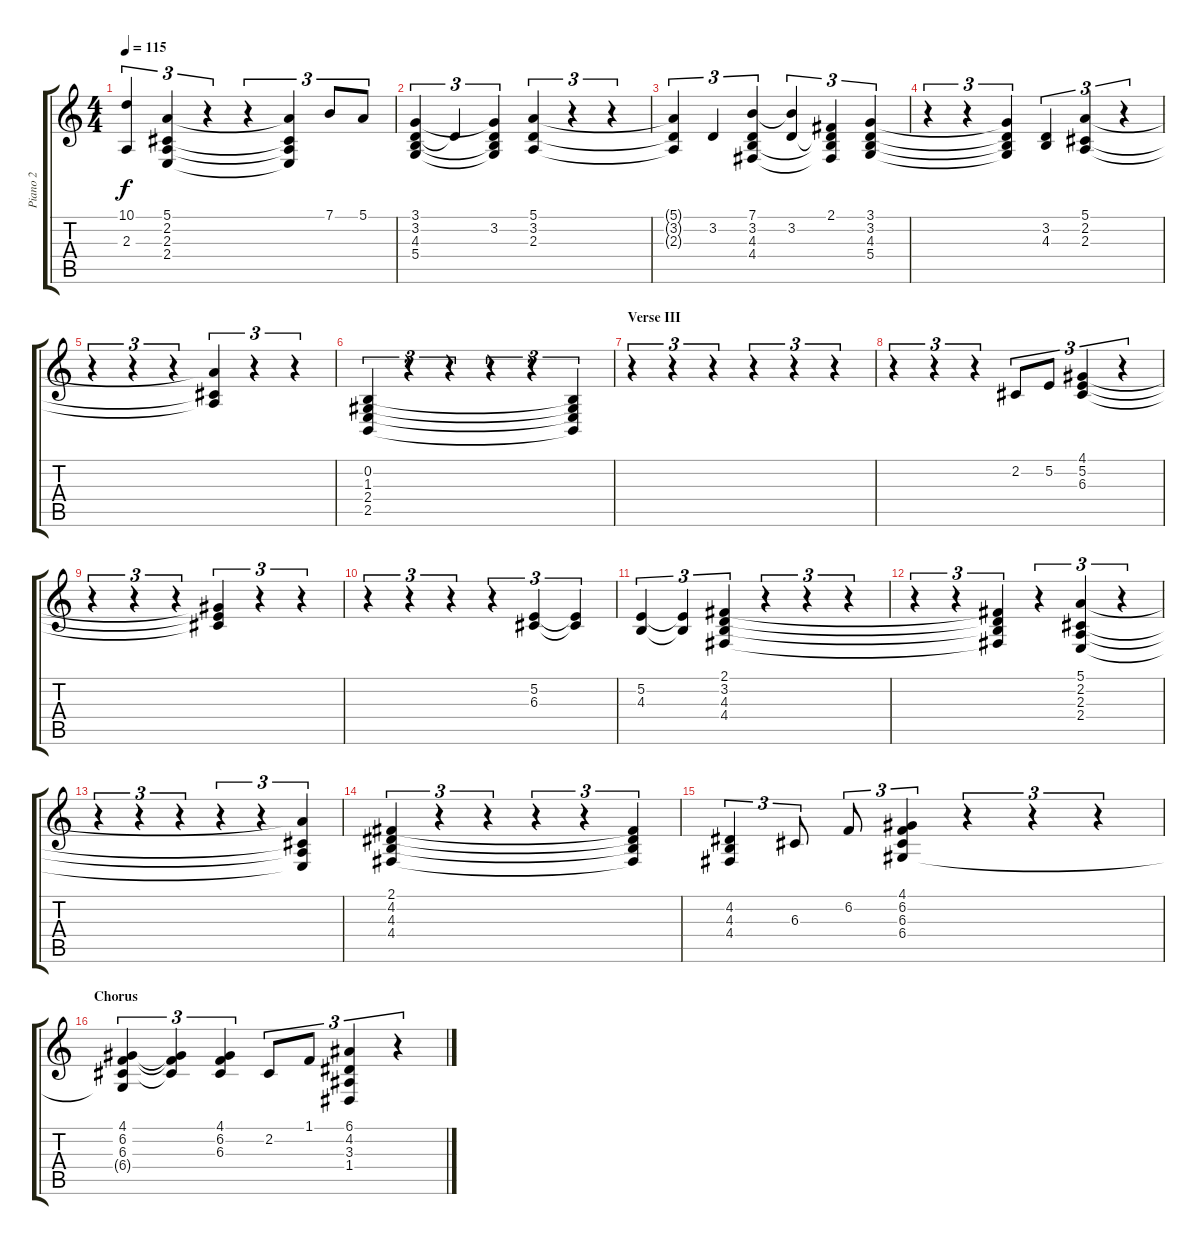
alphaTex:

\track ("Piano 2" "Piano 2") {instrument brightacousticpiano}
\staff {score tabs}
\tuning (E4 B3 G3 D3 A2 E2) {hide}
\ts (4 4)
\tempo 115
\clef g2
\ks c
(10.1 2.3{t}).4{tu (3 2) dy f} (5.1 2.2 2.3 2.4).4{tu (3 2)} r.4{tu (3 2)} r.4{tu (3 2)} (5.1{t} 2.2{t} 2.3{t} 2.4{t}).4{tu (3 2)} 7.1.8{tu (3 2)} 5.1.8{tu (3 2)} |
(3.1 3.2 4.3 5.4).4{tu (3 2)} 3.2{t}.4{tu (3 2)} (3.1{t} 3.2 4.3{t} 5.4{t}).4{tu (3 2)} (5.1 3.2 2.3).4{tu (3 2)} r.4{tu (3 2)} r.4{tu (3 2)} |
(5.1{t} 3.2{t} 2.3{t}).4{tu (3 2)} 3.2.4{tu (3 2)} (7.1 3.2 4.3 4.4).4{tu (3 2)} (7.1{t} 3.2).4{tu (3 2)} (2.1 3.2{t} 4.3{t} 4.4{t}).4{tu (3 2)} (3.1 3.2 4.3 5.4).4{tu (3 2)} |
r.4{tu (3 2)} r.4{tu (3 2)} (3.1{t} 3.2{t} 4.3{t} 5.4{t}).4{tu (3 2)} (3.2 4.3).4{tu (3 2)} (5.1 2.2 2.3).4{tu (3 2)} r.4{tu (3 2)} |
r.4{tu (3 2)} r.4{tu (3 2)} r.4{tu (3 2)} (5.1{t} 2.2{t} 2.3{t}).4{tu (3 2)} r.4{tu (3 2)} r.4{tu (3 2)} |
(0.2 1.3 2.4 2.5).4{tu (3 2)} r.4{tu (3 2)} r.4{tu (3 2)} r.4{tu (3 2)} r.4{tu (3 2)} (0.2{t} 1.3{t} 2.4{t} 2.5{t}).4{tu (3 2)} |
\section ("" "Verse III")
r.4{tu (3 2)} r.4{tu (3 2)} r.4{tu (3 2)} r.4{tu (3 2)} r.4{tu (3 2)} r.4{tu (3 2)} |
r.4{tu (3 2)} r.4{tu (3 2)} r.4{tu (3 2)} 2.2.8{tu (3 2)} 5.2.8{tu (3 2)} (4.1 5.2 6.3).4{tu (3 2)} r.4{tu (3 2)} |
r.4{tu (3 2)} r.4{tu (3 2)} r.4{tu (3 2)} (4.1{t} 5.2{t} 6.3{t}).4{tu (3 2)} r.4{tu (3 2)} r.4{tu (3 2)} |
r.4{tu (3 2)} r.4{tu (3 2)} r.4{tu (3 2)} r.4{tu (3 2)} (5.2 6.3).4{tu (3 2)} (5.2{t} 6.3{t}).4{tu (3 2)} |
(5.2 4.3).4{tu (3 2)} (5.2{t} 4.3{t}).4{tu (3 2)} (2.1 3.2 4.3 4.4).4{tu (3 2)} r.4{tu (3 2)} r.4{tu (3 2)} r.4{tu (3 2)} |
r.4{tu (3 2)} r.4{tu (3 2)} (2.1{t} 3.2{t} 4.3{t} 4.4{t}).4{tu (3 2)} r.4{tu (3 2)} (5.1 2.2 2.3 2.4).4{tu (3 2)} r.4{tu (3 2)} |
r.4{tu (3 2)} r.4{tu (3 2)} r.4{tu (3 2)} r.4{tu (3 2)} r.4{tu (3 2)} (5.1{t} 2.2{t} 2.3{t} 2.4{t}).4{tu (3 2)} |
(2.1 4.2 4.3 4.4).4{tu (3 2)} r.4{tu (3 2)} r.4{tu (3 2)} r.4{tu (3 2)} r.4{tu (3 2)} (2.1{t} 4.2{t} 4.3{t} 4.4{t}).4{tu (3 2)} |
(4.2 4.3 4.4).4{tu (3 2)} 6.3.8{tu (3 2)} 6.2.8{tu (3 2)} (4.1 6.2 6.3 6.4).4{tu (3 2)} r.4{tu (3 2)} r.4{tu (3 2)} r.4{tu (3 2)} |
\section ("" "Chorus")
(4.1 6.2 6.3 6.4{t}).4{tu (3 2)} (4.1{t} 6.2{t} 6.3{t}).4{tu (3 2)} (4.1 6.2 6.3).4{tu (3 2)} 2.2.8{tu (3 2)} 1.1.8{tu (3 2)} (6.1 4.2 3.3 1.4).4{tu (3 2)} r.4{tu (3 2)}
